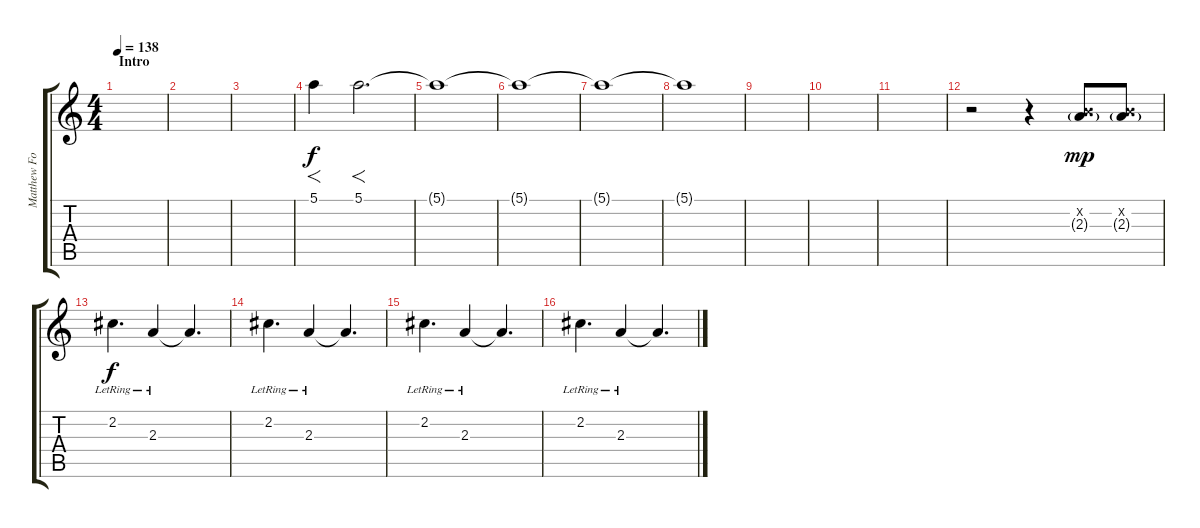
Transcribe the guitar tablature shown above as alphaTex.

\track ("Matthew Followill" "Matthew Fo") {instrument overdrivenguitar}
\staff {score tabs}
\tuning (E4 B3 G3 D3 A2 E2) {hide}
\ts (4 4)
\section ("" "Intro")
\tempo 138
\clef g2
\ks c
|
|
|
5.1.4{f} 5.1.2{f d} |
5.1{t}.1{dy f} |
5.1{t}.1 |
5.1{t}.1{volume 0} |
5.1{t}.1 |
|
|
|
r.2 r.4 (0.2{x} 2.3{g}).8{dy mp} (0.2{x} 2.3{g}).8 |
2.2{lr}.4{d dy f} 2.3{lr}.4 2.3{t}.4{d} |
2.2{lr}.4{d} 2.3{lr}.4 2.3{t}.4{d} |
2.2{lr}.4{d} 2.3{lr}.4 2.3{t}.4{d} |
2.2{lr}.4{d} 2.3{lr}.4 2.3{t}.4{d}
